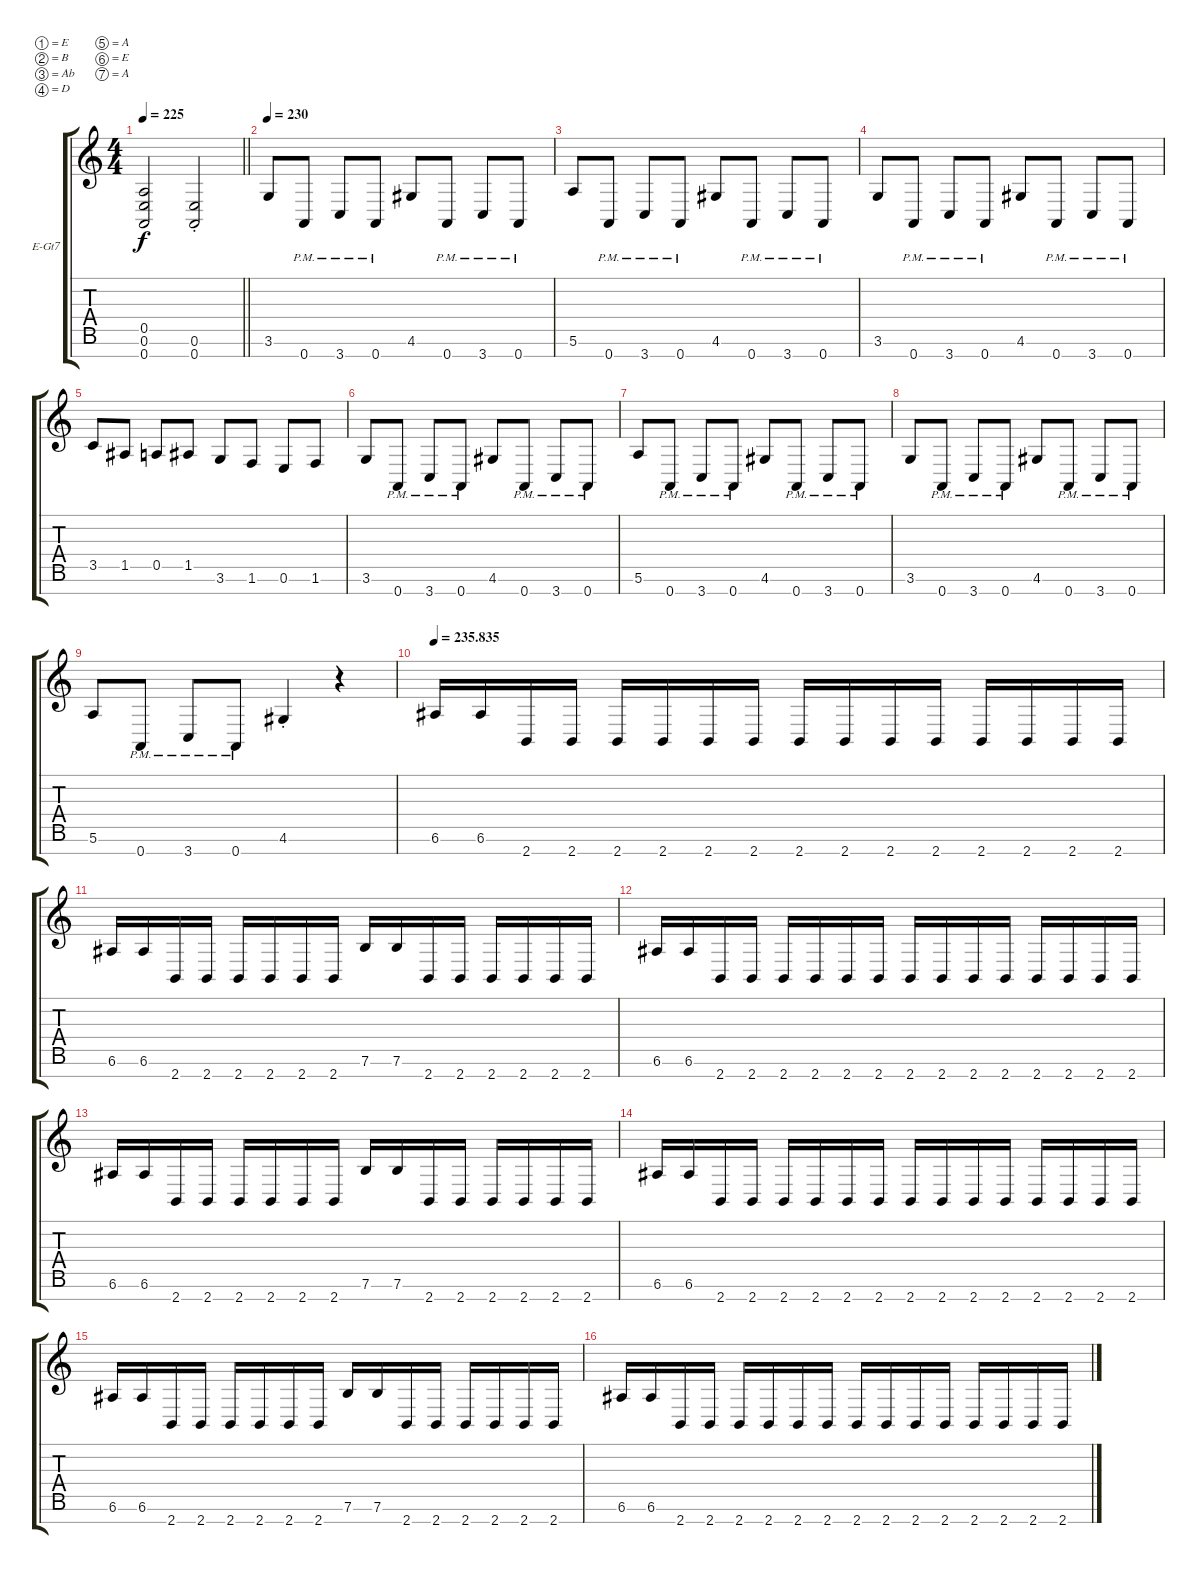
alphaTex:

\bracketExtendMode groupsimilarinstruments
\firstSystemTrackNameOrientation horizontal
\otherSystemsTrackNameOrientation horizontal
\track ("Lead" "E-Gt7") {instrument distortionguitar}
\staff {score tabs}
\tuning (E4 B3 Ab3 D3 A2 E2 A1)
\ts (4 4)
\tempo 225
\clef g2
\barLineRight lightlight
\ks c
(0.5 0.6 0.7).2{dy f} (0.6{st} 0.7{st}).2 |
\tempo 230
3.6.8 0.7{pm}.8 3.7{pm}.8 0.7{pm}.8 4.6.8 0.7{pm}.8 3.7{pm}.8 0.7{pm}.8 |
5.6.8 0.7{pm}.8 3.7{pm}.8 0.7{pm}.8 4.6.8 0.7{pm}.8 3.7{pm}.8 0.7{pm}.8 |
3.6.8 0.7{pm}.8 3.7{pm}.8 0.7{pm}.8 4.6.8 0.7{pm}.8 3.7{pm}.8 0.7{pm}.8 |
3.5.8 1.5.8 0.5.8 1.5.8 3.6.8 1.6.8 0.6.8 1.6.8 |
3.6.8 0.7{pm}.8 3.7{pm}.8 0.7{pm}.8 4.6.8 0.7{pm}.8 3.7{pm}.8 0.7{pm}.8 |
5.6.8 0.7{pm}.8 3.7{pm}.8 0.7{pm}.8 4.6.8 0.7{pm}.8 3.7{pm}.8 0.7{pm}.8 |
3.6.8 0.7{pm}.8 3.7{pm}.8 0.7{pm}.8 4.6.8 0.7{pm}.8 3.7{pm}.8 0.7{pm}.8 |
5.6.8 0.7{pm}.8 3.7{pm}.8 0.7{pm}.8 4.6{st}.4 r.4 |
\tempo
235.835 6.6.16 6.6.16 2.7.16 2.7.16 2.7.16 2.7.16 2.7.16 2.7.16 2.7.16 2.7.16 2.7.16 2.7.16 2.7.16 2.7.16 2.7.16 2.7.16 |
6.6.16 6.6.16 2.7.16 2.7.16 2.7.16 2.7.16 2.7.16 2.7.16 7.6.16 7.6.16 2.7.16 2.7.16 2.7.16 2.7.16 2.7.16 2.7.16 |
6.6.16 6.6.16 2.7.16 2.7.16 2.7.16 2.7.16 2.7.16 2.7.16 2.7.16 2.7.16 2.7.16 2.7.16 2.7.16 2.7.16 2.7.16 2.7.16 |
6.6.16 6.6.16 2.7.16 2.7.16 2.7.16 2.7.16 2.7.16 2.7.16 7.6.16 7.6.16 2.7.16 2.7.16 2.7.16 2.7.16 2.7.16 2.7.16 |
6.6.16 6.6.16 2.7.16 2.7.16 2.7.16 2.7.16 2.7.16 2.7.16 2.7.16 2.7.16 2.7.16 2.7.16 2.7.16 2.7.16 2.7.16 2.7.16 |
6.6.16 6.6.16 2.7.16 2.7.16 2.7.16 2.7.16 2.7.16 2.7.16 7.6.16 7.6.16 2.7.16 2.7.16 2.7.16 2.7.16 2.7.16 2.7.16 |
6.6.16 6.6.16 2.7.16 2.7.16 2.7.16 2.7.16 2.7.16 2.7.16 2.7.16 2.7.16 2.7.16 2.7.16 2.7.16 2.7.16 2.7.16 2.7.16
